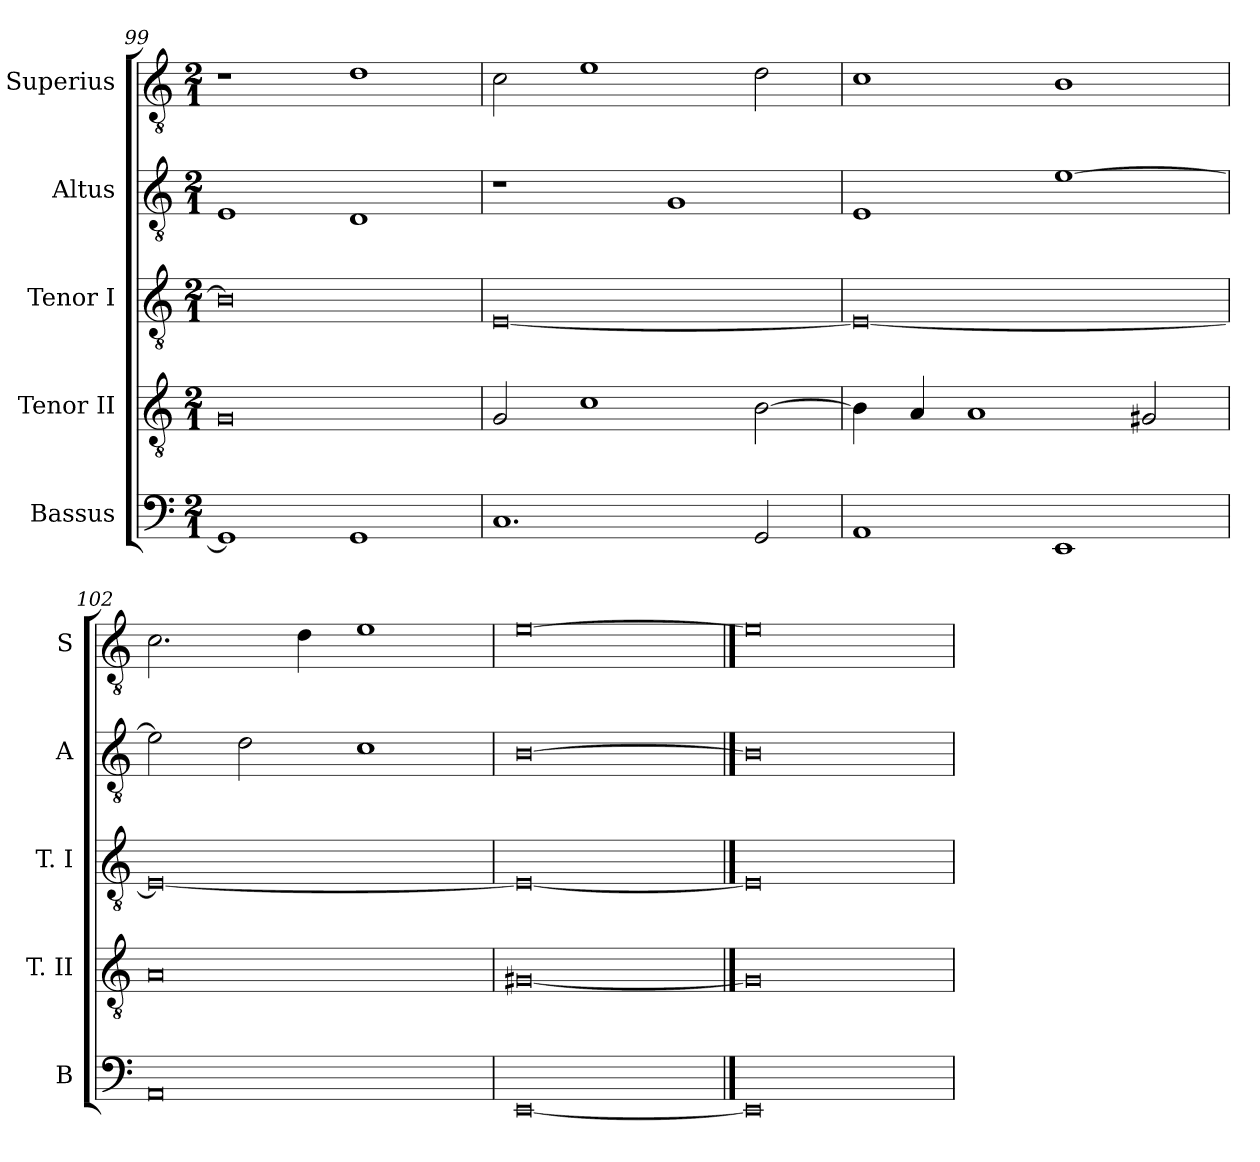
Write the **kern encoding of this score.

**kern	**kern	**kern	**kern	**kern
*part5	*part4	*part3	*part2	*part1
*staff5	*staff4	*staff3	*staff2	*staff1
*I"Bassus	*I"Tenor II	*I"Tenor I	*I"Altus	*I"Superius
*I'B	*I'T. II	*I'T. I	*I'A	*I'S
*clefF4	*clefGv2	*clefGv2	*clefGv2	*clefGv2
*k[]	*k[]	*k[]	*k[]	*k[]
*C:	*C:	*C:	*C:	*C:
*M2/1	*M2/1	*M2/1	*M2/1	*M2/1
=99	=99	=99	=99	=99
1GG]	0G	0B]	1E	1r
1GG	.	.	1D	1d
=100	=100	=100	=100	=100
1.C	2G	[0E	1r	2c
.	1c	.	.	1e
.	.	.	1G	.
2GG	[2B	.	.	2d
=101	=101	=101	=101	=101
1AA	4B]	0E_	1E	1c
.	4A	.	.	.
.	1A	.	.	.
1EE	.	.	[1e	1B
.	2G#X	.	.	.
=102	=102	=102	=102	=102
0AA	0A	0E_	2e]	2.c
.	.	.	2d	.
.	.	.	.	4d
.	.	.	1c	1e
=103	=103	=103	=103	=103
[0EE	[0G#X	0E_	[0B	[0e
==104	==104	==104	==104	==104
0EE]	0G#]	0E]	0B]	0e]
=	=	=	=	=
*-	*-	*-	*-	*-
